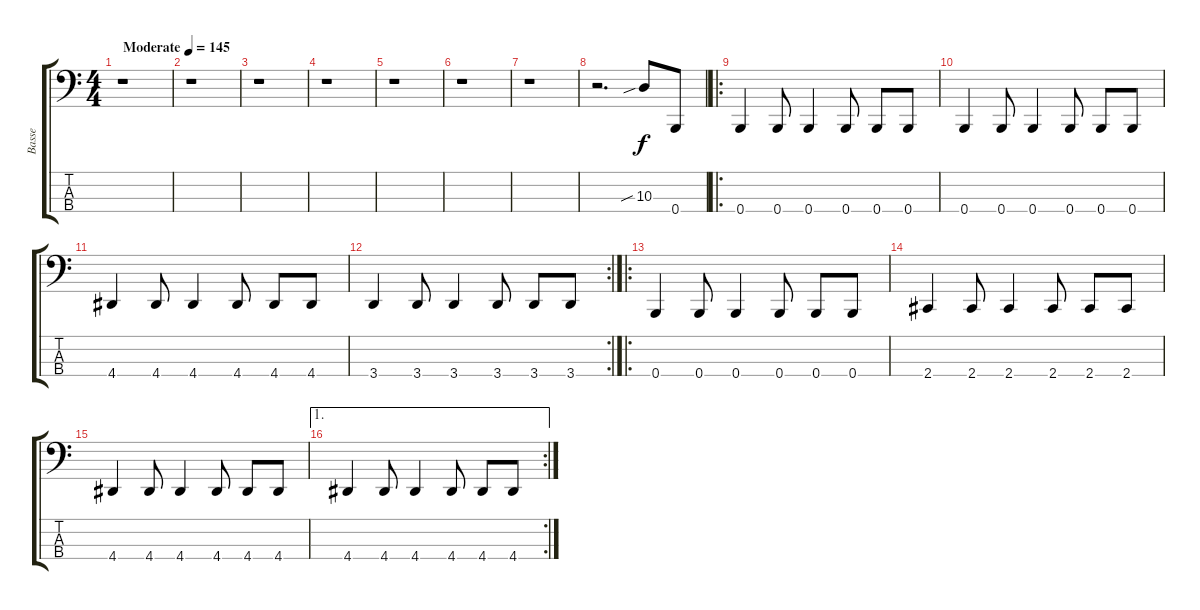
\track ("Basse" "Basse") {instrument electricbassfinger}
\staff {score tabs}
\tuning (D2 A1 E1 B0) {hide}
\ts (4 4)
\tempo (145 "Moderate")
\clef f4
\ks c
r.1{dy f instrument electricbassfinger} |
r.1 |
r.1 |
r.1 |
r.1 |
r.1 |
r.1 |
r.2{d} 10.3{sib}.8 0.4.8 |
\ro
0.4.4 0.4.8 0.4.4 0.4.8 0.4.8 0.4.8 |
0.4.4 0.4.8 0.4.4 0.4.8 0.4.8 0.4.8 |
4.4.4 4.4.8 4.4.4 4.4.8 4.4.8 4.4.8 |
\rc 2
3.4.4 3.4.8 3.4.4 3.4.8 3.4.8 3.4.8 |
\ro
0.4.4 0.4.8 0.4.4 0.4.8 0.4.8 0.4.8 |
2.4.4 2.4.8 2.4.4 2.4.8 2.4.8 2.4.8 |
4.4.4 4.4.8 4.4.4 4.4.8 4.4.8 4.4.8 |
\ae 1
\rc 2
4.4.4 4.4.8 4.4.4 4.4.8 4.4.8 4.4.8
